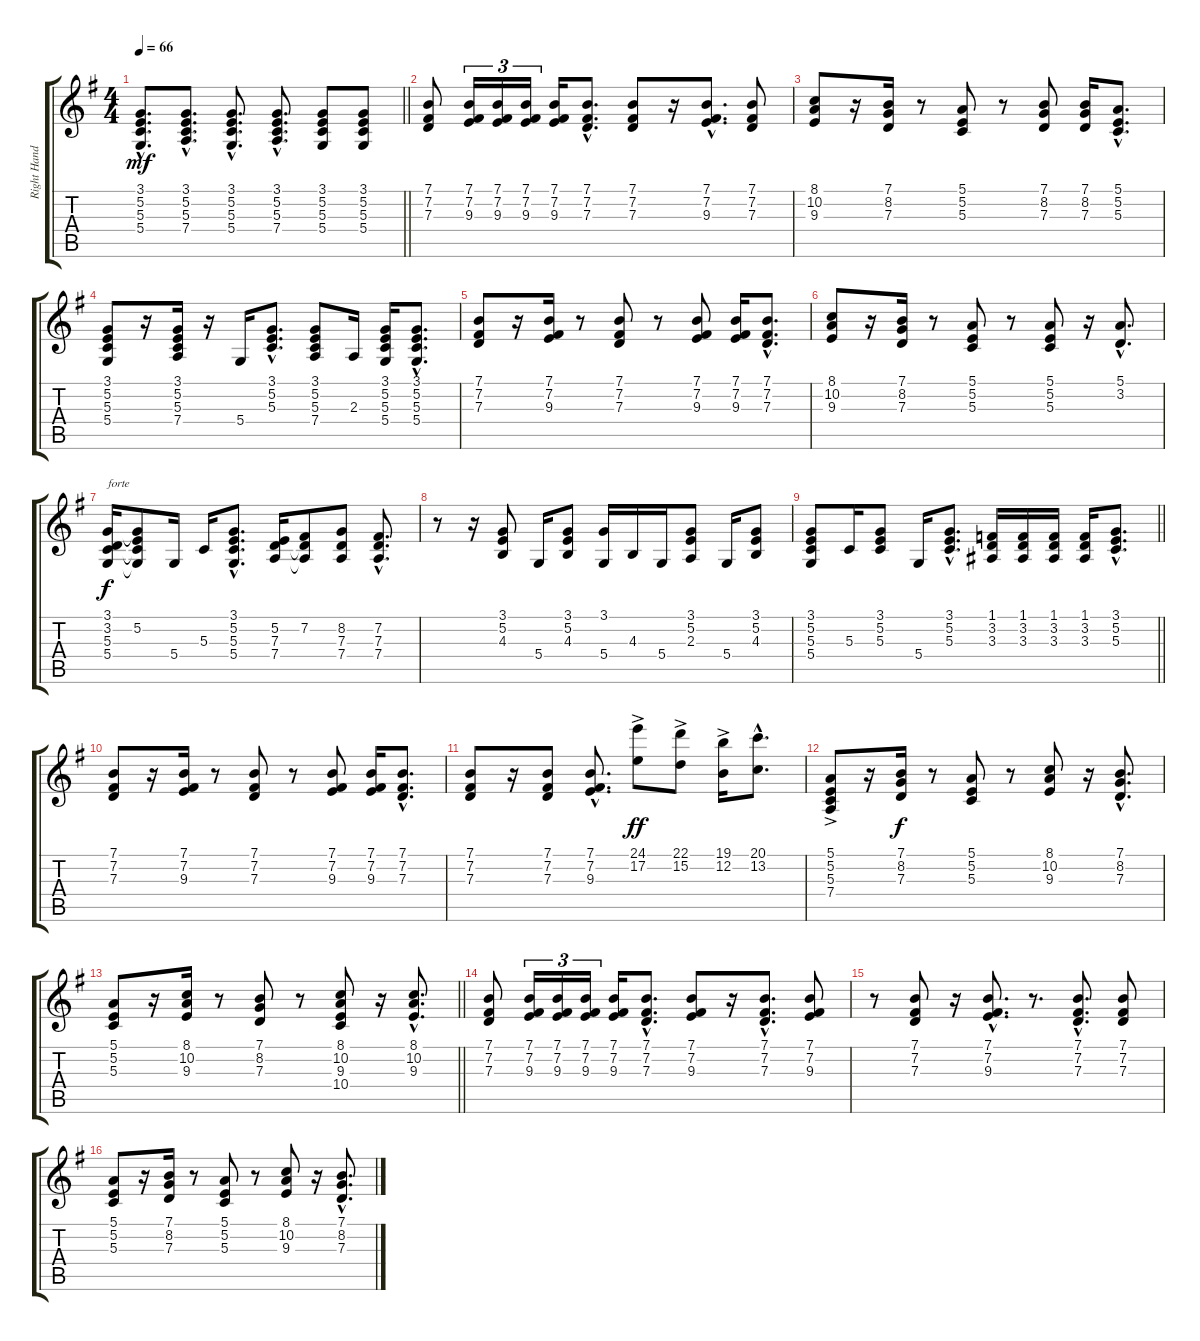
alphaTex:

\track ("Right Hand" "Right Hand") {instrument acousticgrandpiano}
\staff {score tabs}
\tuning (E4 B3 G3 D3 A2 E2) {hide}
\ts (4 4)
\tempo 66
\clef g2
\barLineRight lightlight
\ks g
(3.1{hac} 5.2{hac} 5.3{hac} 5.4{hac}).8{d dy mf} (3.1{hac} 5.2{hac} 5.3{hac} 7.4{hac}).8{d} (3.1{hac} 5.2{hac} 5.3{hac} 5.4{hac}).8{d} (3.1{hac} 5.2{hac} 5.3{hac} 7.4{hac}).8{d} (3.1 5.2 5.3 5.4).8 (3.1 5.2 5.3 5.4).8 |
(7.1 7.2 7.3).8 (7.1 7.2 9.3).16{tu (3 2)} (7.1 7.2 9.3).16{tu (3 2)} (7.1 7.2 9.3).16{tu (3 2)} (7.1 7.2 9.3).16 (7.1{hac} 7.2{hac} 7.3{hac}).8{d} (7.1 7.2 7.3).8 r.16 (7.1{hac} 7.2{hac} 9.3{hac}).8{d} (7.1 7.2 7.3).8 |
(8.1 10.2 9.3).8 r.16 (7.1 8.2 7.3).16 r.8 (5.1 5.2 5.3).8 r.8 (7.1 8.2 7.3).8 (7.1 8.2 7.3).16 (5.1{hac} 5.2{hac} 5.3{hac}).8{d} |
(3.1 5.2 5.3 5.4).8 r.16 (3.1 5.2 5.3 7.4).16 r.16 5.4.16 (3.1{hac} 5.2{hac} 5.3{hac}).8{d} (3.1 5.2 5.3 7.4).8 2.3.16 (3.1 5.2 5.3 5.4).16 (3.1{hac} 5.2{hac} 5.3{hac} 5.4{hac}).8{d} |
(7.1 7.2 7.3).8 r.16 (7.1 7.2 9.3).16 r.8 (7.1 7.2 7.3).8 r.8 (7.1 7.2 9.3).8 (7.1 7.2 9.3).16 (7.1{hac} 7.2{hac} 7.3{hac}).8{d} |
(8.1 10.2 9.3).8 r.16 (7.1 8.2 7.3).16 r.8 (5.1 5.2 5.3).8 r.8 (5.1 5.2 5.3).8 r.16 (5.1{hac} 3.2{hac}).8{d} |
(3.1 3.2 5.3 5.4).16{txt "forte" dy f} (3.1{t} 5.2 5.3{t} 5.4{t}).8 5.4.16 5.3.16 (3.1{hac} 5.2{hac} 5.3{hac} 5.4{hac}).8{d} (5.2 7.3 7.4).16 (7.2 7.3{t} 7.4{t}).8 (8.2 7.3 7.4).8 (7.2{hac} 7.3{hac} 7.4{hac}).8{d} |
r.8 r.16 (3.1 5.2 4.3).8 5.4.16 (3.1 5.2 4.3).8 (3.1 5.4).16 4.3.16 5.4.16 (3.1 5.2 2.3).8 5.4.16 (3.1 5.2 4.3).8 |
\barLineRight lightlight
(3.1 5.2 5.3 5.4).8 5.3.16 (3.1 5.2 5.3).8 5.4.16 (3.1{hac} 5.2{hac} 5.3{hac}).8{d} (1.1 3.2 3.3).16 (1.1 3.2 3.3).16 (1.1 3.2 3.3).16 (1.1 3.2 3.3).16 (3.1{hac} 5.2{hac} 5.3{hac}).8{d} |
(7.1 7.2 7.3).8 r.16 (7.1 7.2 9.3).16 r.8 (7.1 7.2 7.3).8 r.8 (7.1 7.2 9.3).8 (7.1 7.2 9.3).16 (7.1{hac} 7.2{hac} 7.3{hac}).8{d} |
(7.1 7.2 7.3).8 r.16 (7.1 7.2 7.3).8 (7.1{hac} 7.2{hac} 9.3{hac}).8{d} (24.1{ac} 17.2{ac}).8{dy ff} (22.1{ac} 15.2{ac}).8 (19.1{ac} 12.2{ac}).16 (20.1{hac} 13.2{hac}).8{d} |
(5.1{ac} 5.2{ac} 5.3{ac} 7.4{ac}).8 r.16 (7.1 8.2 7.3).16{dy f} r.8 (5.1 5.2 5.3).8 r.8 (8.1 10.2 9.3).8 r.16 (7.1{hac} 8.2{hac} 7.3{hac}).8{d} |
\barLineRight lightlight
(5.1 5.2 5.3).8 r.16 (8.1 10.2 9.3).16 r.8 (7.1 8.2 7.3).8 r.8 (8.1 10.2 9.3 10.4).8 r.16 (8.1{hac} 10.2{hac} 9.3{hac}).8{d} |
(7.1 7.2 7.3).8 (7.1 7.2 9.3).16{tu (3 2)} (7.1 7.2 9.3).16{tu (3 2)} (7.1 7.2 9.3).16{tu (3 2)} (7.1 7.2 9.3).16 (7.1{hac} 7.2{hac} 7.3{hac}).8{d} (7.1 7.2 9.3).8 r.16 (7.1{hac} 7.2{hac} 7.3{hac}).8{d} (7.1 7.2 9.3).8 |
r.8 (7.1 7.2 7.3).8 r.16 (7.1{hac} 7.2{hac} 9.3{hac}).8{d} r.8{d} (7.1{hac} 7.2{hac} 7.3{hac}).8{d} (7.1 7.2 7.3).8 |
(5.1 5.2 5.3).8 r.16 (7.1 8.2 7.3).16 r.8 (5.1 5.2 5.3).8 r.8 (8.1 10.2 9.3).8 r.16 (7.1{hac} 8.2{hac} 7.3{hac}).8{d}
